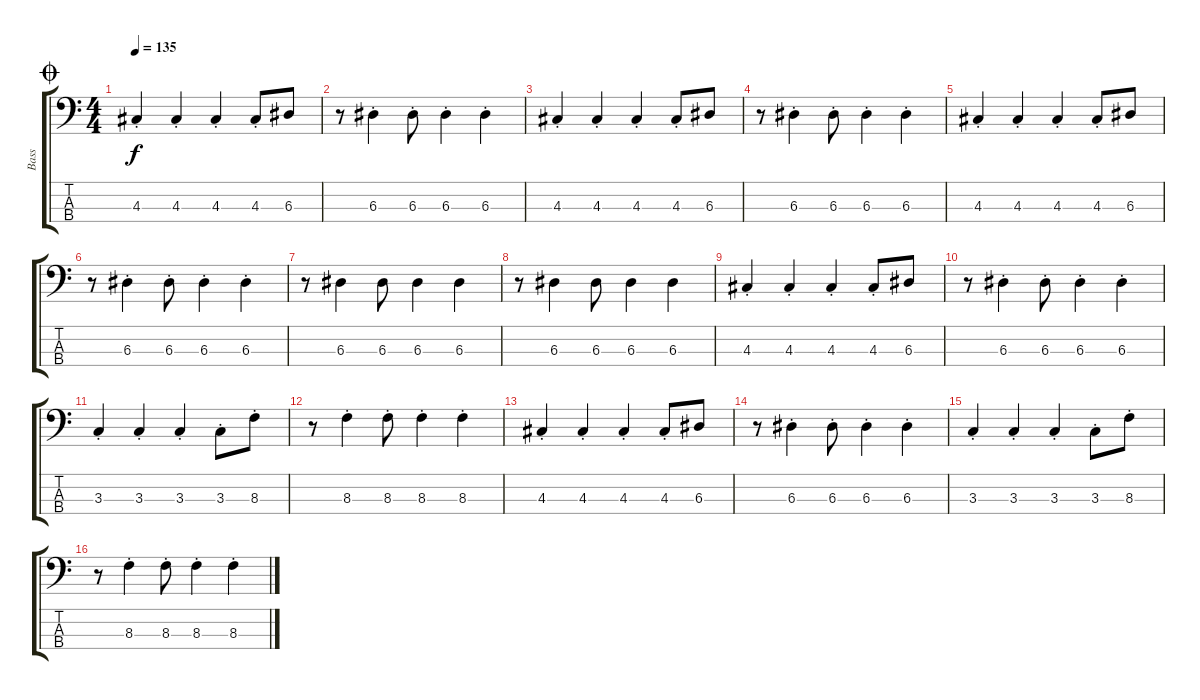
\track ("Bass" "Bass") {instrument acousticbass}
\staff {score tabs}
\tuning (G2 D2 A1 D1) {hide}
\ts (4 4)
\jump coda
\tempo 135
\clef f4
\ks c
4.3{st}.4{dy f} 4.3{st}.4 4.3{st}.4 4.3{st}.8 6.3.8 |
r.8 6.3{st}.4 6.3{st}.8 6.3{st}.4 6.3{st}.4 |
4.3{st}.4 4.3{st}.4 4.3{st}.4 4.3{st}.8 6.3.8 |
r.8 6.3{st}.4 6.3{st}.8 6.3{st}.4 6.3{st}.4 |
4.3{st}.4 4.3{st}.4 4.3{st}.4 4.3{st}.8 6.3.8 |
r.8 6.3{st}.4 6.3{st}.8 6.3{st}.4 6.3{st}.4 |
r.8 6.3.4 6.3.8 6.3.4 6.3.4 |
r.8 6.3.4 6.3.8 6.3.4 6.3.4 |
4.3{st}.4 4.3{st}.4 4.3{st}.4 4.3{st}.8 6.3.8 |
r.8 6.3{st}.4 6.3{st}.8 6.3{st}.4 6.3{st}.4 |
3.3{st}.4 3.3{st}.4 3.3{st}.4 3.3{st}.8 8.3{st}.8 |
r.8 8.3{st}.4 8.3{st}.8 8.3{st}.4 8.3{st}.4 |
4.3{st}.4 4.3{st}.4 4.3{st}.4 4.3{st}.8 6.3.8 |
r.8 6.3{st}.4 6.3{st}.8 6.3{st}.4 6.3{st}.4 |
3.3{st}.4 3.3{st}.4 3.3{st}.4 3.3{st}.8 8.3{st}.8 |
r.8 8.3{st}.4 8.3{st}.8 8.3{st}.4 8.3{st}.4
